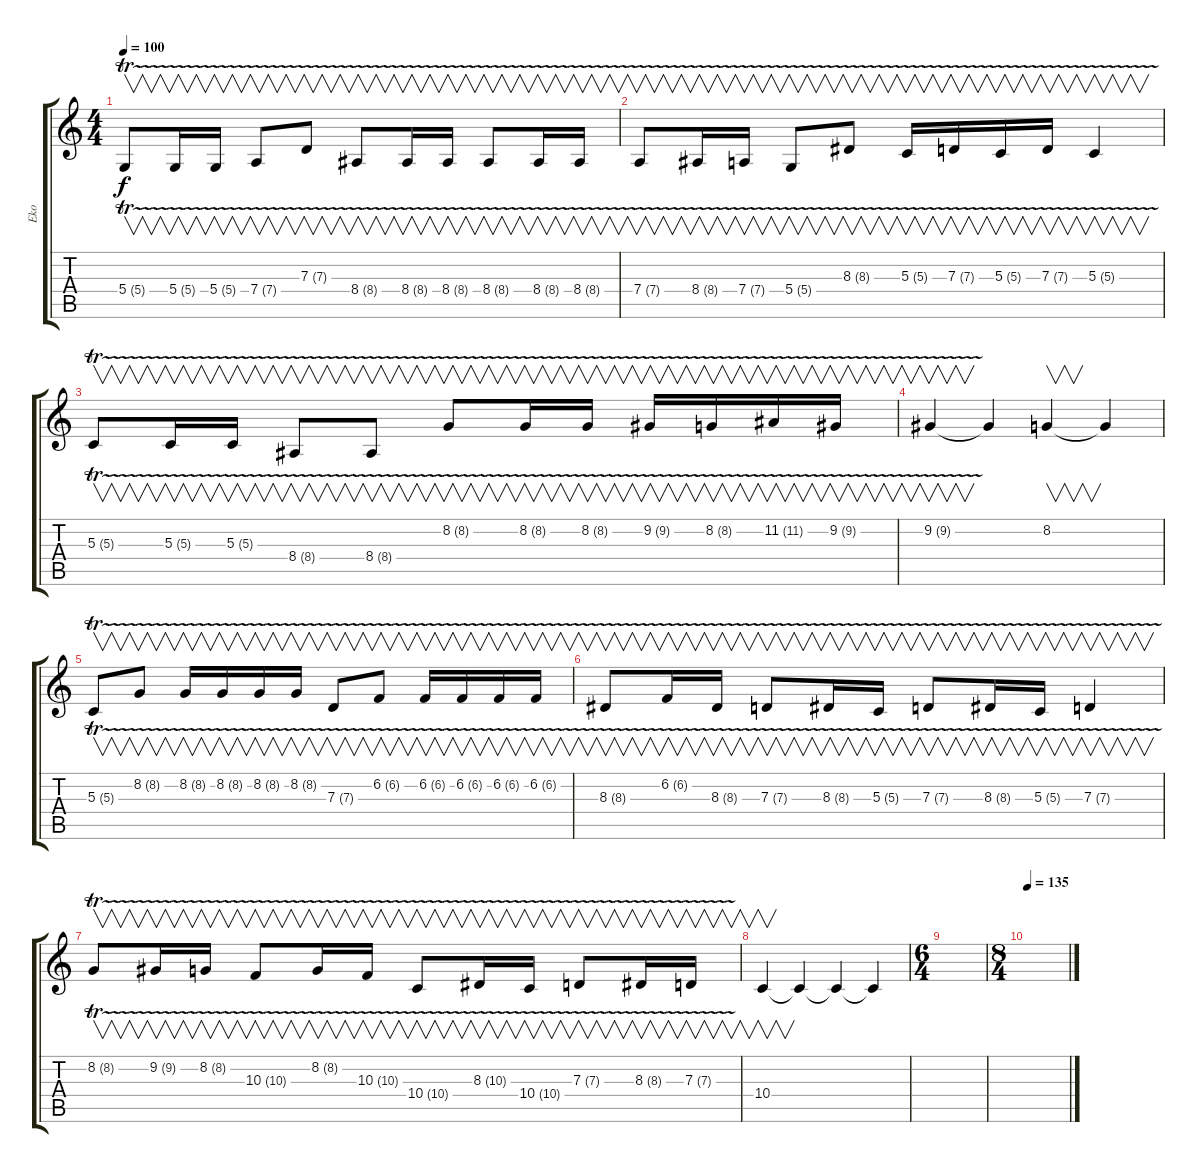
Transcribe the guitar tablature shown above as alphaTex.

\track ("Eko" "Eko") {instrument fx8scifi}
\staff {score tabs}
\tuning (E4 B3 G3 D3 A2 E2) {hide}
\ts (4 4)
\tempo 100
\clef g2
\ks c
5.4{tr (5 16)}.8{v dy f instrument fx8scifi} 5.4{tr (5 16)}.16{v} 5.4{tr (5 16)}.16{v} 7.4{tr (7 16)}.8{v} 7.3{tr (7 16)}.8{v} 8.4{tr (8 16)}.8{v} 8.4{tr (8 16)}.16{v} 8.4{tr (8 16)}.16{v} 8.4{tr (8 16)}.8{v} 8.4{tr (8 16)}.16{v} 8.4{tr (8 16)}.16{v} |
7.4{tr (7 16)}.8{v} 8.4{tr (8 16)}.16{v} 7.4{tr (7 16)}.16{v} 5.4{tr (5 16)}.8{v} 8.3{tr (8 16)}.8{v} 5.3{tr (5 16)}.16{v} 7.3{tr (7 16)}.16{v} 5.3{tr (5 16)}.16{v} 7.3{tr (7 16)}.16{v} 5.3{tr (5 16)}.4{v} |
5.3{tr (5 16)}.8{v} 5.3{tr (5 16)}.16{v} 5.3{tr (5 16)}.16{v} 8.4{tr (8 16)}.8{v} 8.4{tr (8 16)}.8{v} 8.2{tr (8 16)}.8{v} 8.2{tr (8 16)}.16{v} 8.2{tr (8 16)}.16{v} 9.2{tr (9 16)}.16{v} 8.2{tr (8 16)}.16{v} 11.2{tr (11 16)}.16{v} 9.2{tr (9 16)}.16{v} |
9.2{tr (9 16)}.4{v} 9.2{t}.4 8.2.4{v} 8.2{t}.4 |
5.3{tr (5 16)}.8{v} 8.2{tr (8 16)}.8{v} 8.2{tr (8 16)}.16{v} 8.2{tr (8 16)}.16{v} 8.2{tr (8 16)}.16{v} 8.2{tr (8 16)}.16{v} 7.3{tr (7 16)}.8{v} 6.2{tr (6 16)}.8{v} 6.2{tr (6 16)}.16{v} 6.2{tr (6 16)}.16{v} 6.2{tr (6 16)}.16{v} 6.2{tr (6 16)}.16{v} |
8.3{tr (8 16)}.8{v} 6.2{tr (6 16)}.16{v} 8.3{tr (8 16)}.16{v} 7.3{tr (7 16)}.8{v} 8.3{tr (8 16)}.16{v} 5.3{tr (5 16)}.16{v} 7.3{tr (7 16)}.8{v} 8.3{tr (8 16)}.16{v} 5.3{tr (5 16)}.16{v} 7.3{tr (7 16)}.4{v} |
8.2{tr (8 16)}.8{v} 9.2{tr (9 16)}.16{v} 8.2{tr (8 16)}.16{v} 10.3{tr (10 16)}.8{v} 8.2{tr (8 16)}.16{v} 10.3{tr (10 16)}.16{v} 10.4{tr (10 16)}.8{v} 8.3{tr (10 16)}.16{v} 10.4{tr (10 16)}.16{v} 7.3{tr (7 16)}.8{v} 8.3{tr (8 16)}.16{v} 7.3{tr (7 16)}.16{v} |
10.4.4{v volume 5} 10.4{t}.4 10.4{t}.4 10.4{t}.4 |
\ts (6 4)
|
\ts (8 4)
\tempo 135
